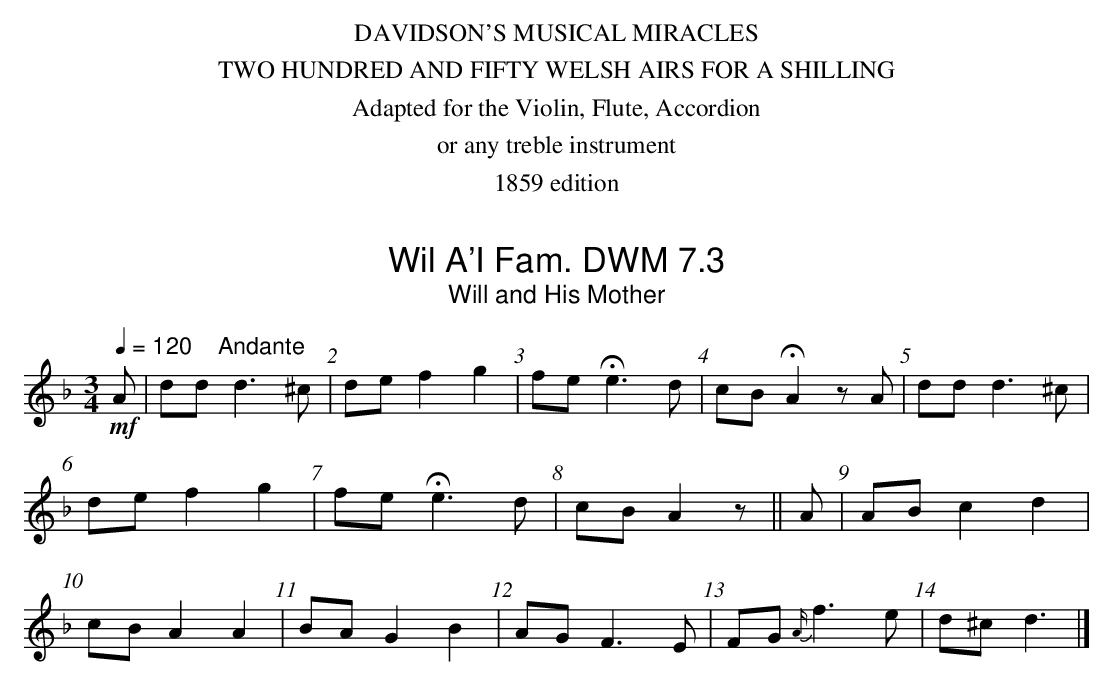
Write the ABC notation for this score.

X:1
T:Wil A'I Fam. DWM 7.3
T:Will and His Mother
M:3/4
L:1/8
Q:1/4=120 "    Andante"
K:Dm
!mf!A|dd d3^c|de f2g2|fe He3d|cB HA2 zA|dd d3^c|
de f2g2|fe He3d|cB A2 z||A|AB c2d2|
cB A2A2|BA G2B2|AG F3E|FG {A/}f3e|d^c d3|]
